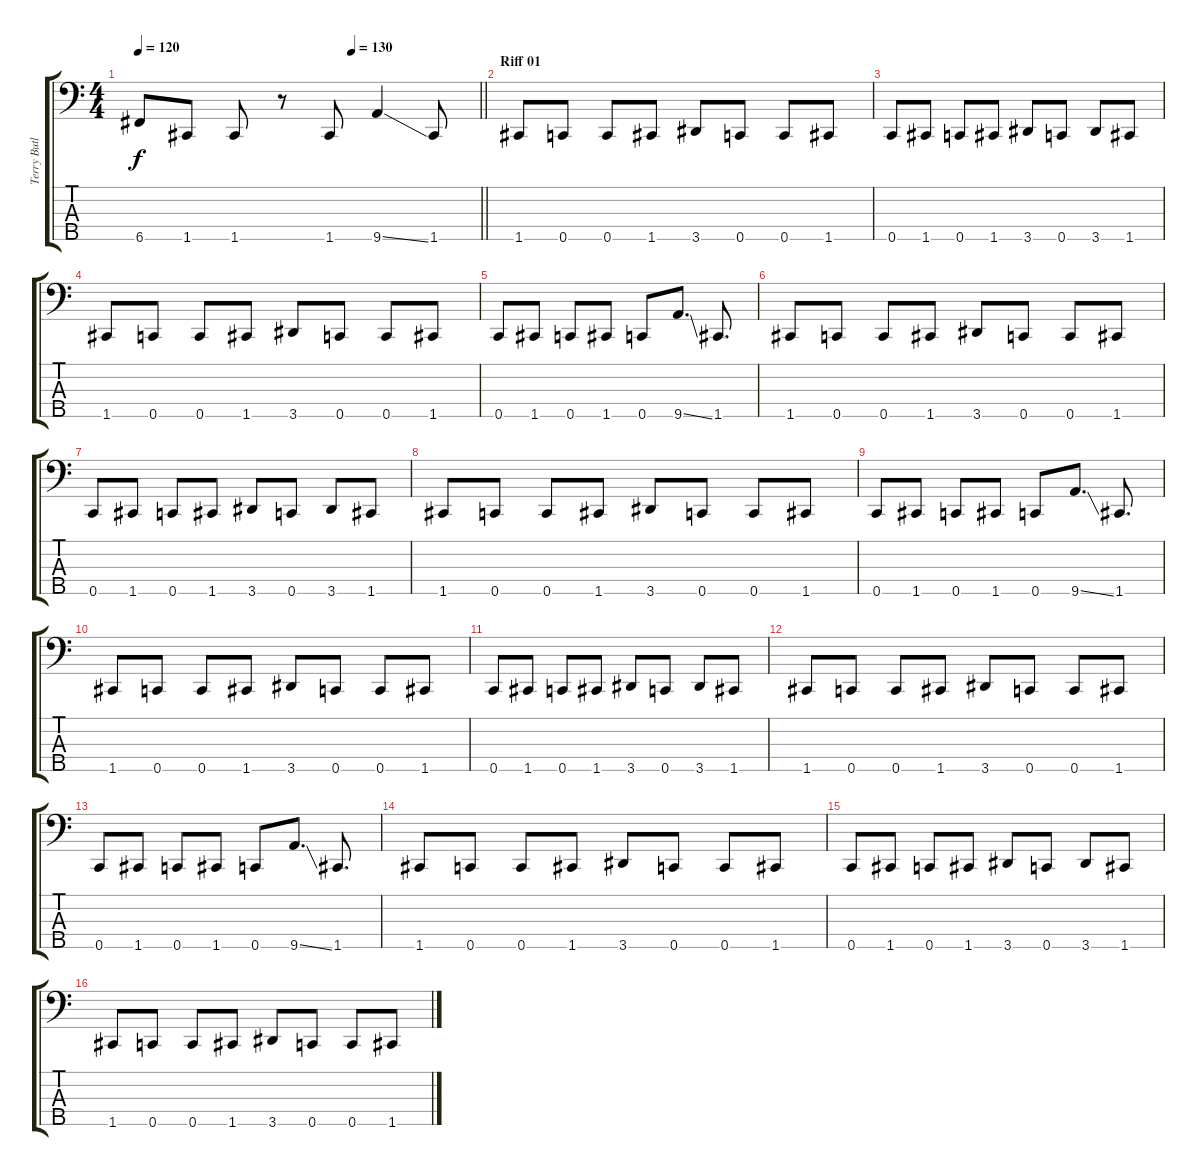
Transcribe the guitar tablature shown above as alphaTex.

\track ("Terry Butler" "Terry Butl") {instrument electricbassfinger}
\staff {score tabs}
\tuning (G2 Eb2 Bb1 F1 C1) {hide}
\ts (4 4)
\tempo 120
\tempo (130 0.625)
\clef f4
\barLineRight lightlight
\ks c
6.5{t}.8{dy f} 1.5.8 1.5.8 r.8 1.5.8 9.5{ss}.4 1.5.8 |
\section ("" "Riff 01")
1.5.8 0.5.8 0.5.8 1.5.8 3.5.8 0.5.8 0.5.8 1.5.8 |
0.5.8 1.5.8 0.5.8 1.5.8 3.5.8 0.5.8 3.5.8 1.5.8 |
1.5.8 0.5.8 0.5.8 1.5.8 3.5.8 0.5.8 0.5.8 1.5.8 |
0.5.8 1.5.8 0.5.8 1.5.8 0.5.8 9.5{ss}.8{d} 1.5.8{d} |
1.5.8 0.5.8 0.5.8 1.5.8 3.5.8 0.5.8 0.5.8 1.5.8 |
0.5.8 1.5.8 0.5.8 1.5.8 3.5.8 0.5.8 3.5.8 1.5.8 |
1.5.8 0.5.8 0.5.8 1.5.8 3.5.8 0.5.8 0.5.8 1.5.8 |
0.5.8 1.5.8 0.5.8 1.5.8 0.5.8 9.5{ss}.8{d} 1.5.8{d} |
1.5.8 0.5.8 0.5.8 1.5.8 3.5.8 0.5.8 0.5.8 1.5.8 |
0.5.8 1.5.8 0.5.8 1.5.8 3.5.8 0.5.8 3.5.8 1.5.8 |
1.5.8 0.5.8 0.5.8 1.5.8 3.5.8 0.5.8 0.5.8 1.5.8 |
0.5.8 1.5.8 0.5.8 1.5.8 0.5.8 9.5{ss}.8{d} 1.5.8{d} |
1.5.8 0.5.8 0.5.8 1.5.8 3.5.8 0.5.8 0.5.8 1.5.8 |
0.5.8 1.5.8 0.5.8 1.5.8 3.5.8 0.5.8 3.5.8 1.5.8 |
1.5.8 0.5.8 0.5.8 1.5.8 3.5.8 0.5.8 0.5.8 1.5.8
